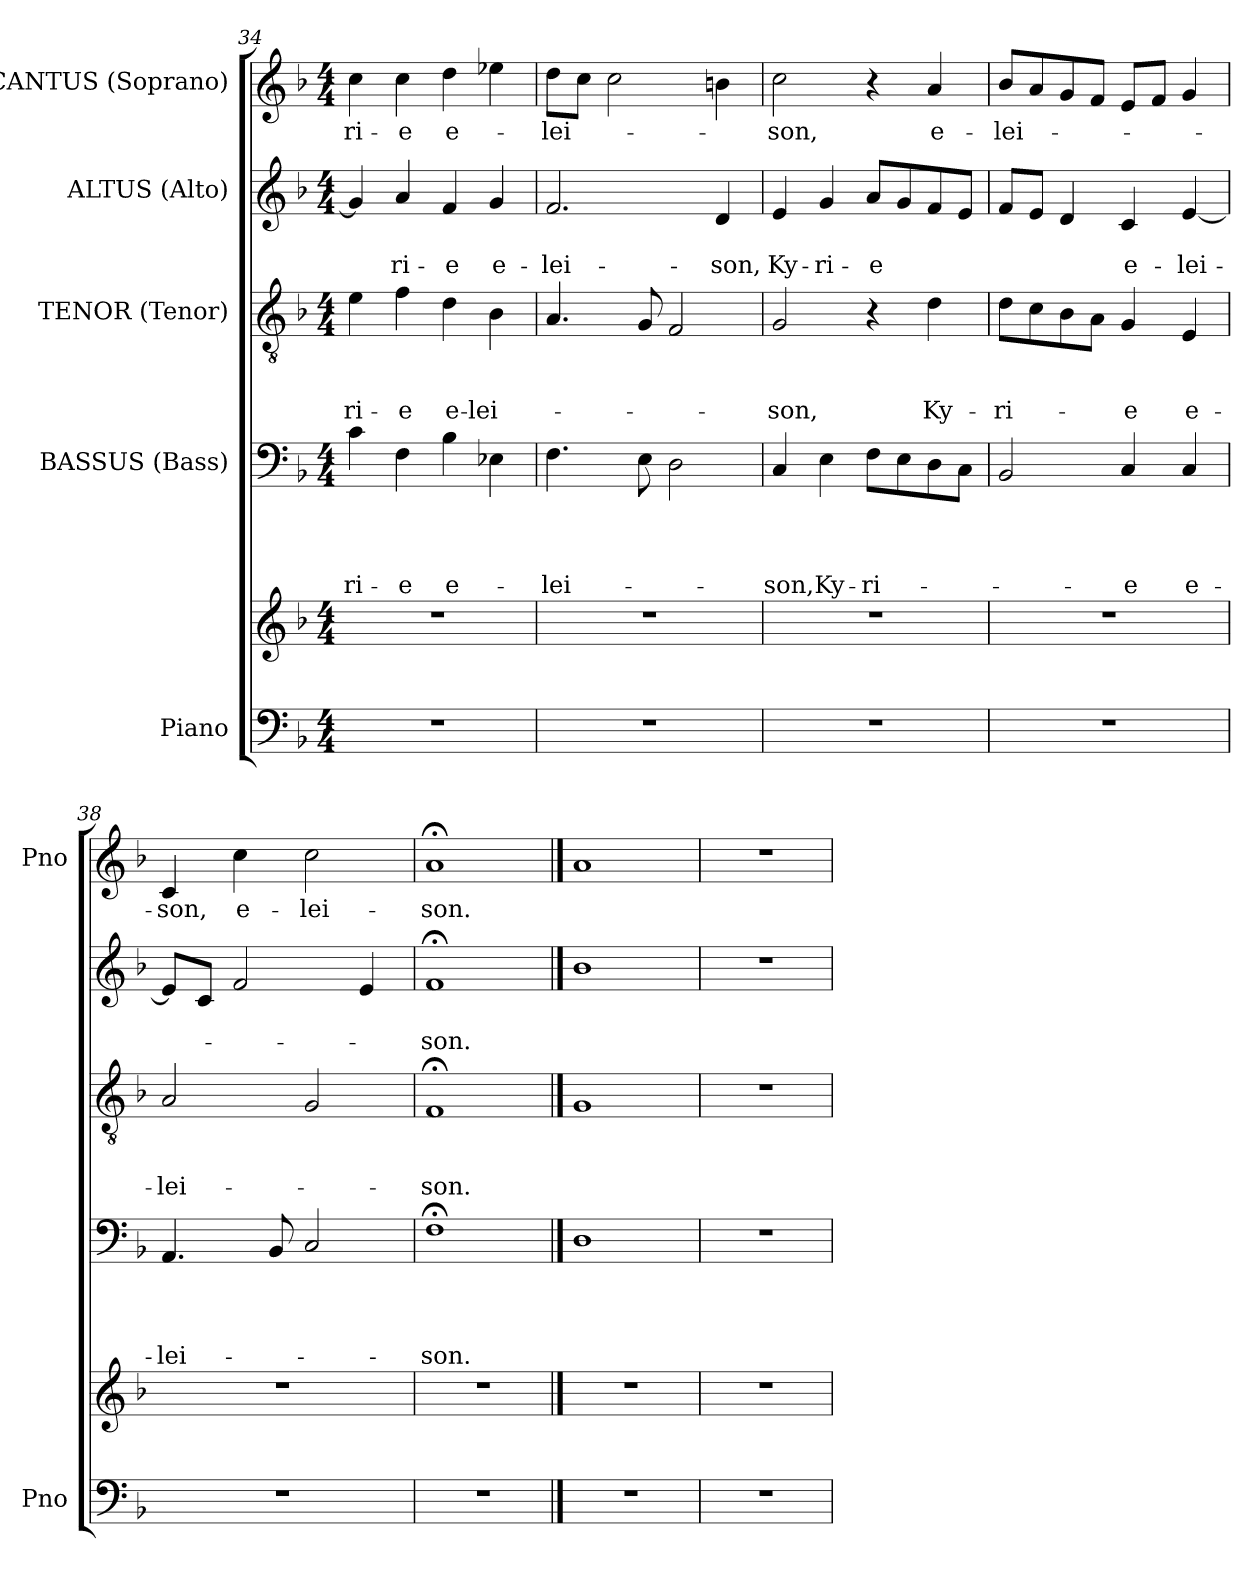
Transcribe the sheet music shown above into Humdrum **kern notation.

**kern	**kern	**kern	**text	**text	**text	**text	**kern	**text	**text	**text	**kern	**text	**text	**kern	**text
*part5	*part5	*part4	*part4	*part4	*part4	*part4	*part3	*part3	*part3	*part3	*part2	*part2	*part2	*part1	*part1
*staff6	*staff5	*staff4	*staff4	*staff4	*staff4	*staff4	*staff3	*staff3	*staff3	*staff3	*staff2	*staff2	*staff2	*staff1	*staff1
*I"Piano	*	*I"BASSUS (Bass)	*	*	*	*	*I"TENOR (Tenor)	*	*	*	*I"ALTUS (Alto)	*	*	*I"CANTUS (Soprano)	*
*I'Pno	*	*	*	*	*	*	*	*	*	*	*	*	*	*I'Pno	*
*clefF4	*clefG2	*clefF4	*	*	*	*	*clefGv2	*	*	*	*clefG2	*	*	*clefG2	*
*k[b-]	*k[b-]	*k[b-]	*	*	*	*	*k[b-]	*	*	*	*k[b-]	*	*	*k[b-]	*
*F:	*F:	*F:	*	*	*	*	*F:	*	*	*	*F:	*	*	*F:	*
*M4/4	*M4/4	*M4/4	*	*	*	*	*M4/4	*	*	*	*M4/4	*	*	*M4/4	*
=34	=34	=34	=34	=34	=34	=34	=34	=34	=34	=34	=34	=34	=34	=34	=34
1r	1r	4c\	.	.	.	-ri-	4e\	.	.	-ri-	4g/]	.	.	4cc\	-ri-
.	.	4F\	.	.	.	-e	4f\	.	.	-e	4a/	.	-ri-	4cc\	-e
.	.	4B-\	.	.	.	e-	4d\	.	.	e-	4f/	.	-e	4dd\	e-
.	.	4E-X\	.	.	.	.	4B-\	.	.	-lei-	4g/	.	e-	4ee-X\	.
=35	=35	=35	=35	=35	=35	=35	=35	=35	=35	=35	=35	=35	=35	=35	=35
1r	1r	4.F\	.	.	.	-lei-	4.A/	.	.	.	2.f/	.	-lei-	8dd\L	-lei-
.	.	.	.	.	.	.	.	.	.	.	.	.	.	8cc\J	.
.	.	.	.	.	.	.	.	.	.	.	.	.	.	2cc\	.
.	.	8E\	.	.	.	.	8G/	.	.	.	.	.	.	.	.
.	.	2D\	.	.	.	.	2F/	.	.	.	.	.	.	.	.
.	.	.	.	.	.	.	.	.	.	.	4d/	.	-son,	4bn\	.
!!LO:LB:g=z
=36	=36	=36	=36	=36	=36	=36	=36	=36	=36	=36	=36	=36	=36	=36	=36
1r	1r	4C/	.	.	.	-­son,	2G/	.	.	-­son,	4e/	.	Ky-	2cc\	-­son,
.	.	4E\	.	.	.	Ky-	.	.	.	.	4g/	.	-ri-	.	.
.	.	8F\L	.	.	.	-ri-	4r	.	.	.	8a/L	.	-e	4r	.
.	.	8E\	.	.	.	.	.	.	.	.	8g/	.	.	.	.
.	.	8D\	.	.	.	.	4d\	.	.	Ky-	8f/	.	.	4a/	e-
.	.	8C\J	.	.	.	.	.	.	.	.	8e/J	.	.	.	.
=37	=37	=37	=37	=37	=37	=37	=37	=37	=37	=37	=37	=37	=37	=37	=37
1r	1r	2BB-/	.	.	.	.	8d\L	.	.	-ri-	8f/L	.	.	8b-/L	-lei-
.	.	.	.	.	.	.	8c\	.	.	.	8e/J	.	.	8a/	.
.	.	.	.	.	.	.	8B-\	.	.	.	4d/	.	.	8g/	.
.	.	.	.	.	.	.	8A\J	.	.	.	.	.	.	8f/J	.
.	.	4C/	.	.	.	-e	4G/	.	.	-e	4c/	.	e-	8e/L	.
.	.	.	.	.	.	.	.	.	.	.	.	.	.	8f/J	.
.	.	4C/	.	.	.	e-	4E/	.	.	e-	[4e/	.	-lei-	4g/	.
=38	=38	=38	=38	=38	=38	=38	=38	=38	=38	=38	=38	=38	=38	=38	=38
1r	1r	4.AA/	.	.	.	-lei-	2A/	.	.	-lei-	8e/L]	.	.	4c/	-son,
.	.	.	.	.	.	.	.	.	.	.	8c/J	.	.	.	.
.	.	.	.	.	.	.	.	.	.	.	2f/	.	.	4cc\	e-
.	.	8BB-/	.	.	.	.	.	.	.	.	.	.	.	.	.
.	.	2C/	.	.	.	.	2G/	.	.	.	.	.	.	2cc\	-lei-
.	.	.	.	.	.	.	.	.	.	.	4e/	.	.	.	.
=39	=39	=39	=39	=39	=39	=39	=39	=39	=39	=39	=39	=39	=39	=39	=39
1r	1r	1F;<	.	.	.	-son.	1F;<	.	.	-son.	1f;<	.	-son.	1a;<	-son.
!!LO:PB:g=z
==40	==40	==40	==40	==40	==40	==40	==40	==40	==40	==40	==40	==40	==40	==40	==40
1r	1r	1D	.	.	.	.	1G	.	.	.	1b-	.	.	1a	.
=41	=41	=41	=41	=41	=41	=41	=41	=41	=41	=41	=41	=41	=41	=41	=41
1r	1r	1r	.	.	.	.	1r	.	.	.	1r	.	.	1r	.
=	=	=	=	=	=	=	=	=	=	=	=	=	=	=	=
*-	*-	*-	*-	*-	*-	*-	*-	*-	*-	*-	*-	*-	*-	*-	*-
